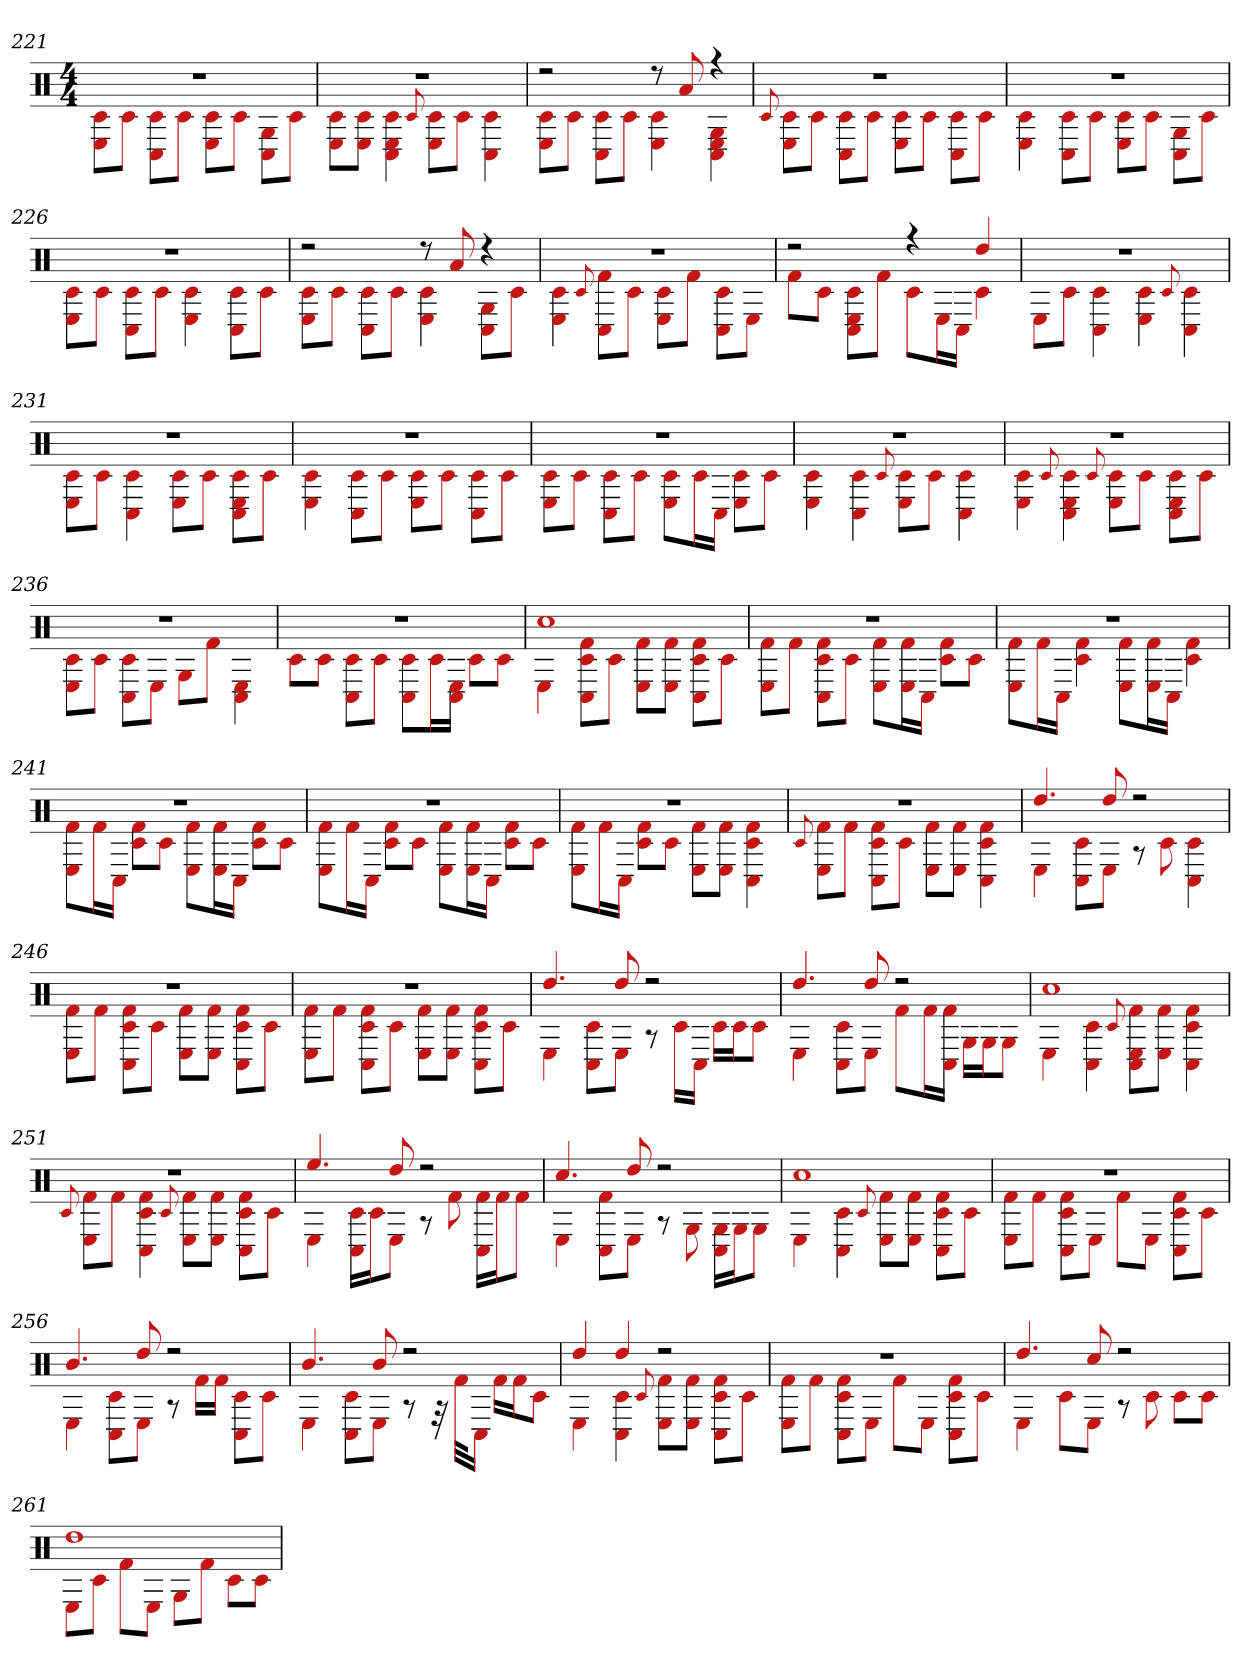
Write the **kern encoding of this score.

**kern
*part1
*staff1
*clefX
*k[]
*M4/4
=221
*^
1r	8c# 8EL
.	8c#J
.	8C# 8c#L
.	8c#J
.	8E 8c#L
.	8c#J
.	8C# 8GL
.	8c#J
=222	=222
1r	8c# 8EL
.	8c# 8EJ
.	4c# 4C# 4E
.	8qqc#
.	8c# 8EL
.	8c#J
.	4c# 4C#
=223	=223
2r	8E 8c#L
.	8c#J
.	8C# 8c#L
.	8c#J
8r	4E 4c#
8a	.
4r	4C# 4G 4E
=224	=224
.	8qqc#
1r	8c# 8EL
.	8c#J
.	8C# 8c#L
.	8c#J
.	8c# 8EL
.	8c#J
.	8C# 8c#L
.	8c#J
=225	=225
1r	4E 4c#
.	8C# 8c#L
.	8c#J
.	8E 8c#L
.	8c#J
.	8C# 8GL
.	8c#J
=226	=226
1r	8c# 8EL
.	8c#J
.	8C# 8c#L
.	8c#J
.	4E 4c#
.	8C# 8c#L
.	8c#J
=227	=227
2r	8c# 8EL
.	8c#J
.	8C# 8c#L
.	8c#J
8r	4E 4c#
8a	.
4r	8C# 8GL
.	8c#J
=228	=228
1r	4c# 4E
.	8qqc#
.	8C# 8f#L
.	8c#J
.	8c# 8EL
.	8f#J
.	8C# 8c#L
.	8EJ
=229	=229
2r	8f#L
.	8c#J
.	8C# 8c# 8EL
.	8f#J
4r	8c#L
.	16EL
.	16C#JJ
4dd	4c#
=230	=230
1r	8EL
.	8c#J
.	4C# 4c#
.	4c# 4E
.	8qqc#
.	4C# 4c#
=231	=231
1r	8c# 8EL
.	8c#J
.	4C# 4c#
.	8E 8c#L
.	8c#J
.	8C# 8E 8c#L
.	8c#J
=232	=232
1r	4E 4c#
.	8C# 8c#L
.	8c#J
.	8E 8c#L
.	8c#J
.	8C# 8c#L
.	8c#J
=233	=233
1r	8E 8c#L
.	8c#J
.	8C# 8c#L
.	8c#J
.	8c# 8EL
.	16c#L
.	16C#JJ
.	8c# 8EL
.	8c#J
=234	=234
1r	4E 4c#
.	4C# 4c#
.	8qqc#
.	8E 8c#L
.	8c#J
.	4C# 4c#
=235	=235
1r	4E 4c#
.	8qqc#
.	4C# 4c# 4E
.	8qqc#
.	8E 8c#L
.	8c#J
.	8C# 8c# 8EL
.	8c#J
=236	=236
1r	8E 8c#L
.	8c#J
.	8C# 8c#L
.	8EJ
.	8GL
.	8f#J
.	4C# 4E
=237	=237
1r	8c#L
.	8c#J
.	8C# 8c#L
.	8c#J
.	8C# 8c#L
.	16c#L
.	16E 16C#JJ
.	8c#L
.	8c#J
=238	=238
1cc#	4E
.	8C# 8c# 8f#L
.	8c#J
.	8E 8f#L
.	8f# 8EJ
.	8C# 8c# 8f#L
.	8c#J
=239	=239
1r	8f# 8EL
.	8f#J
.	8C# 8c# 8f#L
.	8c#J
.	8f# 8EL
.	16f# 16EL
.	16C#JJ
.	8c# 8f#L
.	8c#J
=240	=240
1r	8E 8f#L
.	16f#L
.	16C#JJ
.	4f# 4c#
.	8f# 8EL
.	16f# 16EL
.	16C#JJ
.	4f# 4c#
=241	=241
1r	8E 8f#L
.	16f#L
.	16C#JJ
.	8c# 8f#L
.	8c#J
.	8E 8f#L
.	16f# 16EL
.	16C#JJ
.	8c# 8f#L
.	8c#J
=242	=242
1r	8E 8f#L
.	16f#L
.	16C#JJ
.	8f# 8c#L
.	8c#J
.	8E 8f#L
.	16f# 16EL
.	16C#JJ
.	8f# 8c#L
.	8c#J
=243	=243
1r	8E 8f#L
.	16f#L
.	16C#JJ
.	8c# 8f#L
.	8c#J
.	8f# 8EL
.	8E 8f#J
.	4C# 4c# 4f#
=244	=244
.	8qqc#
1r	8f# 8EL
.	8f#J
.	8C# 8f# 8c#L
.	8c#J
.	8E 8f#L
.	8f# 8EJ
.	4C# 4f# 4c#
=245	=245
4.dd	4E
.	8C# 8c#L
8dd	8EJ
2r	8r
.	8c#
.	4C# 4c#
=246	=246
1r	8E 8f#L
.	8f#J
.	8C# 8c# 8f#L
.	8c#J
.	8f# 8EL
.	8f# 8EJ
.	8C# 8f# 8c#L
.	8c#J
=247	=247
1r	8f# 8EL
.	8f#J
.	8f# 8C# 8c#L
.	8c#J
.	8E 8f#L
.	8f# 8EJ
.	8c# 8C# 8f#L
.	8c#J
=248	=248
4.dd	4E
.	8C# 8c#L
8dd	8EJ
2r	8r
.	16c#LL
.	16C#JJ
.	16c#LL
.	16c#J
.	8c#J
=249	=249
4.dd	4E
.	8C# 8c#L
8dd	8EJ
2r	8f#L
.	16f#L
.	16f# 16C#JJ
.	16GLL
.	16GJ
.	8GJ
=250	=250
1cc#	4E
.	4C# 4c#
.	8qqc#
.	8C# 8f# 8EL
.	8E 8f#J
.	4C# 4c# 4f#
=251	=251
.	8qqc#
1r	8E 8f#L
.	8f#J
.	4C# 4f# 4c#
.	8qqc#
.	8f# 8EL
.	8f# 8EJ
.	8c# 8C# 8f#L
.	8c#J
=252	=252
4.ee	4E
.	16C# 16c#LL
.	16c#J
8dd	8EJ
2r	8r
.	8f#
.	16C# 16f#LL
.	16f#J
.	8f#J
=253	=253
4.cc#	4E
.	8C# 8f#L
8dd	8EJ
2r	8r
.	8G
.	16C# 16GLL
.	16GJ
.	8GJ
=254	=254
1cc#	4E
.	4C# 4c#
.	8qqc#
.	8E 8f#L
.	8E 8f#J
.	8C# 8c# 8f#L
.	8c#J
=255	=255
1r	8E 8f#L
.	8f#J
.	8C# 8f# 8c#L
.	8EJ
.	8f#L
.	8EJ
.	8C# 8f# 8c#L
.	8c#J
=256	=256
4.b	4E
.	8c# 8C#L
8dd	8EJ
2r	8r
.	16f#LL
.	16f#JJ
.	8C# 8c#L
.	8c#J
=257	=257
4.b	4E
.	8C# 8c#L
8b	8EJ
2r	8r
.	32r
.	32f#KLL
.	16C#JJ
.	16f#LL
.	16f#J
.	8c#J
=258	=258
4dd	4E
4dd	4C# 4c#
.	8qqc#
2r	8E 8f#L
.	8E 8f#J
.	8C# 8f# 8c#L
.	8c#J
=259	=259
1r	8E 8f#L
.	8f#J
.	8C# 8c# 8f#L
.	8EJ
.	8f#L
.	8EJ
.	8C# 8f# 8c#L
.	8c#J
=260	=260
4.dd	4E
.	8c#L
8cc#	8EJ
2r	8r
.	8c#
.	8c#L
.	8c#J
=261	=261
1dd	8EL
.	8c#J
.	8f#L
.	8EJ
.	8GL
.	8f#J
.	8c#L
.	8c#J
*v	*v
=
*-
